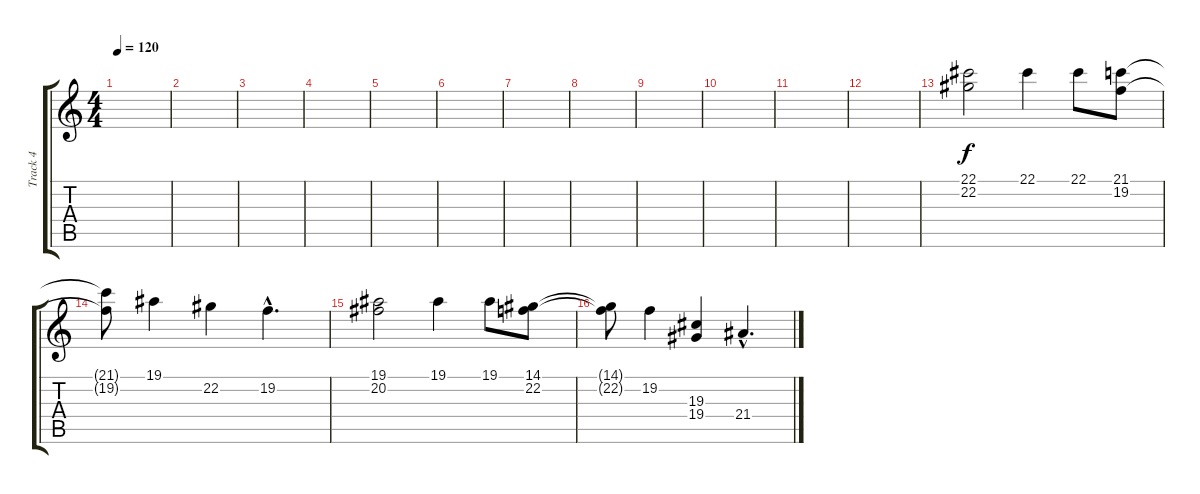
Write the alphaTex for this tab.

\track ("Track 4" "Track 4") {instrument acousticgrandpiano}
\staff {score tabs}
\tuning (Eb4 Bb3 Gb3 Db3 Ab2 Eb2) {hide}
\ts (4 4)
\tempo 120
\clef g2
\ks c
|
|
|
|
|
|
|
|
|
|
|
|
(22.1 22.2).2 22.1.4 22.1.8 (21.1 19.2).8 |
(21.1{t} 19.2{t}).8 19.1.4 22.2.4 19.2{hac}.4{d} |
(19.1 20.2).2 19.1.4 19.1.8 (14.1 22.2).8 |
(14.1{t} 22.2{t}).8 19.2.4 (19.3 19.4).4 21.4{hac}.4{d}
